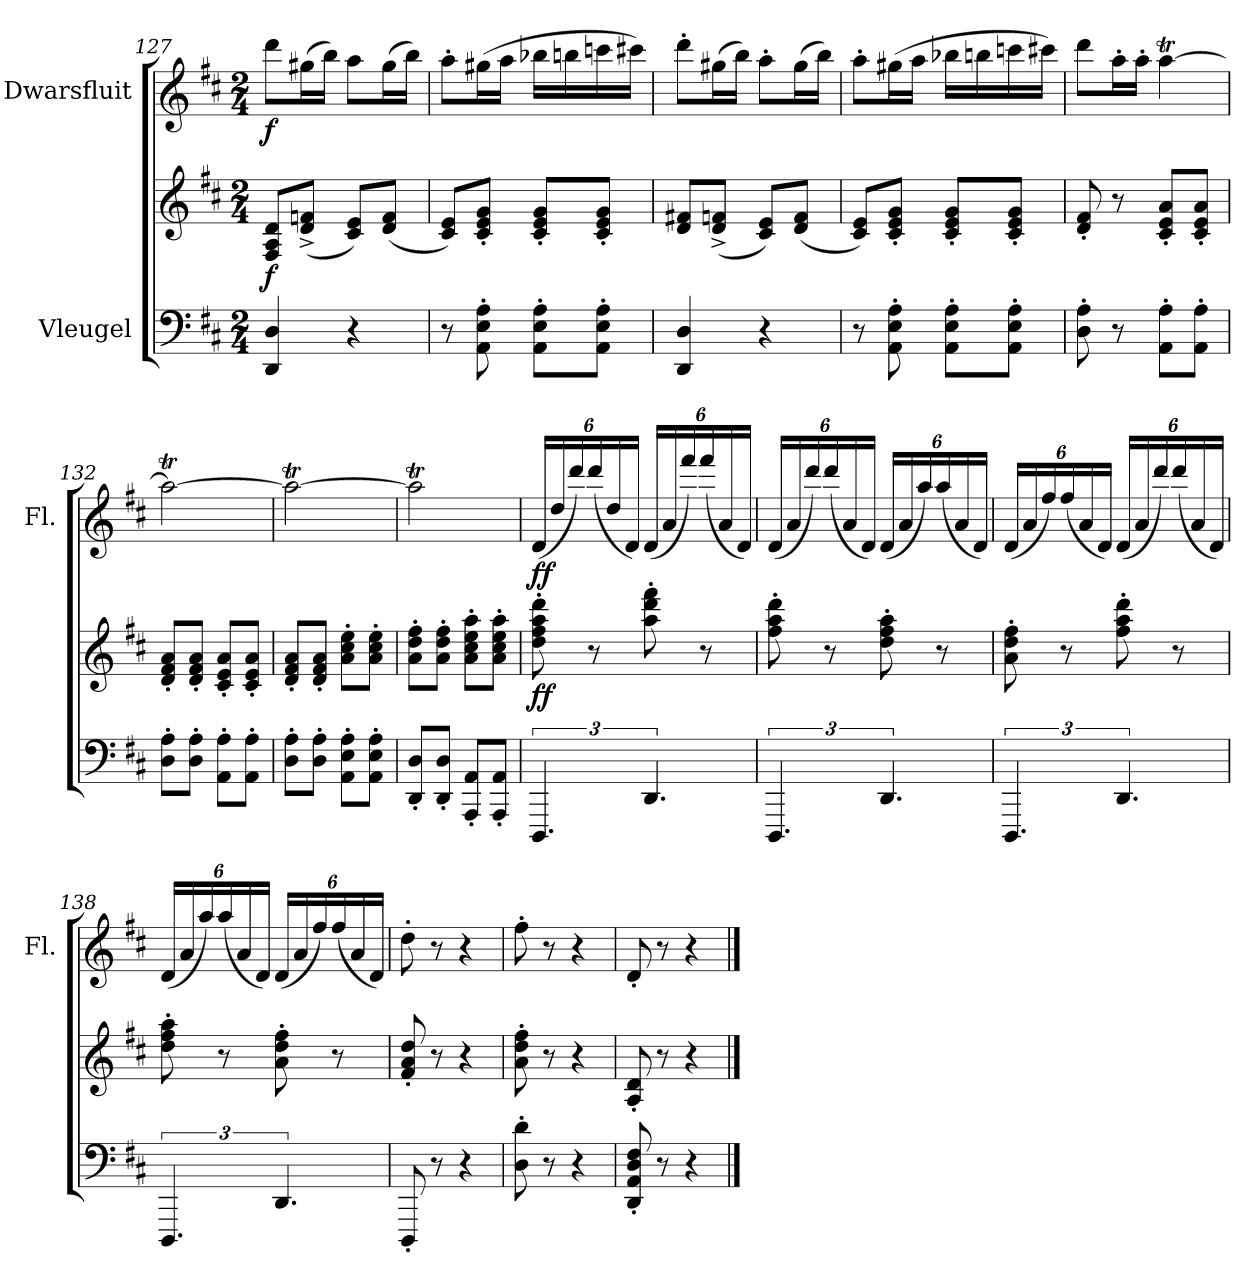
**kern	**kern	**dynam	**kern	**dynam
*part2	*part2	*part2	*part1	*part1
*staff3	*staff2	*staff2/3	*staff1	*staff1
*I"Vleugel	*	*	*I"Dwarsfluit	*
*	*	*	*I'Fl.	*
!!LO:PB:g=z
*clefF4	*clefG2	*	*clefG2	*
*k[f#c#]	*k[f#c#]	*	*k[f#c#]	*
*M2/4	*M2/4	*	*M2/4	*
=127	=127	=127	=127	=127
!	!	!LO:DY:a=2	!	!LO:DY:b
4DD/ 4D/	8F#/ 8A/ 8d/L	f	8ddd\L	f
.	(8d/^ 8fn/^J	.	(16gg#X\L	.
.	.	.	16bb\JJ)	.
4r	8c#/ 8e/L)	.	8aa\L	.
.	(8d/ 8f/J	.	(16gg#\L	.
.	.	.	16bb\JJ)	.
=128	=128	=128	=128	=128
8r	8c#/ 8e/L)	.	8aa'\L	.
8AA\' 8E\' 8A\'	8c#/' 8e/' 8g/'J	.	(16gg#X\L	.
.	.	.	16aa\JJ	.
8AA\' 8E\' 8A\'L	8c#/' 8e/' 8g/'L	.	16bb-X\LL	.
.	.	.	16bbn\	.
8AA\' 8E\' 8A\'J	8c#/' 8e/' 8g/'J	.	16cccn\	.
.	.	.	16ccc#X\JJ)	.
=129	=129	=129	=129	=129
4DD/ 4D/	8d/ 8f#X/L	.	8ddd'\L	.
.	(8d/^ 8fn/^J	.	(16gg#X\L	.
.	.	.	16bb\JJ)	.
4r	8c#/ 8e/L)	.	8aa'\L	.
.	(8d/ 8f/J	.	(16gg#\L	.
.	.	.	16bb\JJ)	.
=130	=130	=130	=130	=130
8r	8c#/ 8e/L)	.	8aa'\L	.
8AA\' 8E\' 8A\'	8c#/' 8e/' 8g/'J	.	(16gg#X\L	.
.	.	.	16aa\JJ	.
8AA\' 8E\' 8A\'L	8c#/' 8e/' 8g/'L	.	16bb-X\LL	.
.	.	.	16bbn\	.
8AA\' 8E\' 8A\'J	8c#/' 8e/' 8g/'J	.	16cccn\	.
.	.	.	16ccc#X\JJ)	.
!!LO:LB:g=z
=131	=131	=131	=131	=131
8D\' 8A\'	8d/' 8f#/'	.	8ddd\L	.
8r	8r	.	16aa'\L	.
.	.	.	16aa'\JJ	.
8AA\' 8A\'L	8c#/' 8e/' 8a/'L	.	[4aaT\	.
8AA\' 8A\'J	8c#/' 8e/' 8a/'J	.	.	.
=132	=132	=132	=132	=132
8D\' 8A\'L	8d/' 8f#/' 8a/'L	.	2aaT\_	.
8D\' 8A\'J	8d/' 8f#/' 8a/'J	.	.	.
8AA\' 8A\'L	8c#/' 8e/' 8a/'L	.	.	.
8AA\' 8A\'J	8c#/' 8e/' 8a/'J	.	.	.
=133	=133	=133	=133	=133
8D\' 8A\'L	8d/' 8f#/' 8a/'L	.	2aaT\_	.
8D\' 8A\'J	8d/' 8f#/' 8a/'J	.	.	.
8AA\' 8E\' 8A\'L	8a\' 8cc#\' 8ee\'L	.	.	.
8AA\' 8E\' 8A\'J	8a\' 8cc#\' 8ee\'J	.	.	.
=134	=134	=134	=134	=134
8DD/' 8D/'L	8a\' 8dd\' 8ff#\'L	.	2aaT\]	.
8DD/' 8D/'J	8a\' 8dd\' 8ff#\'J	.	.	.
8AAA/' 8AA/'L	8a\' 8cc#\' 8ee\' 8aa\'L	.	.	.
8AAA/' 8AA/'J	8a\' 8cc#\' 8ee\' 8aa\'J	.	.	.
=135	=135	=135	=135	=135
*	*	*	*Xbrackettup	*
!	!	!LO:DY:b	!	!LO:DY:b
6.DDD/	8dd\' 8ff#\' 8aa\' 8ddd\'	ff	(24d/LL	ff
.	.	.	24dd/	.
.	.	.	24ddd/)	.
.	8r	.	(24ddd/	.
.	.	.	24dd/	.
.	.	.	24d/JJ)	.
6.DD/	8aa\' 8ddd\' 8fff#\'	.	(24d/LL	.
.	.	.	24a/	.
.	.	.	24fff#/)	.
.	8r	.	(24fff#/	.
.	.	.	24a/	.
.	.	.	24d/JJ)	.
=136	=136	=136	=136	=136
6.DDD/	8ff#\' 8aa\' 8ddd\'	.	(24d/LL	.
.	.	.	24a/	.
.	.	.	24ddd/)	.
.	8r	.	(24ddd/	.
.	.	.	24a/	.
.	.	.	24d/JJ)	.
6.DD/	8dd\' 8ff#\' 8aa\'	.	(24d/LL	.
.	.	.	24a/	.
.	.	.	24aa/)	.
.	8r	.	(24aa/	.
.	.	.	24a/	.
.	.	.	24d/JJ)	.
!!LO:LB:g=z
=137	=137	=137	=137	=137
6.DDD/	8a\' 8dd\' 8ff#\'	.	(24d/LL	.
.	.	.	24a/	.
.	.	.	24ff#/)	.
.	8r	.	(24ff#/	.
.	.	.	24a/	.
.	.	.	24d/JJ)	.
6.DD/	8ff#\' 8aa\' 8ddd\'	.	(24d/LL	.
.	.	.	24a/	.
.	.	.	24ddd/)	.
.	8r	.	(24ddd/	.
.	.	.	24a/	.
.	.	.	24d/JJ)	.
=138	=138	=138	=138	=138
6.DDD/	8dd\' 8ff#\' 8aa\'	.	(24d/LL	.
.	.	.	24a/	.
.	.	.	24aa/)	.
.	8r	.	(24aa/	.
.	.	.	24a/	.
.	.	.	24d/JJ)	.
6.DD/	8a\' 8dd\' 8ff#\'	.	(24d/LL	.
.	.	.	24a/	.
.	.	.	24ff#/)	.
.	8r	.	(24ff#/	.
.	.	.	24a/	.
.	.	.	24d/JJ)	.
=139	=139	=139	=139	=139
8DDD'/	8f#/' 8a/' 8dd/'	.	8dd'\	.
8r	8r	.	8r	.
4r	4r	.	4r	.
=140	=140	=140	=140	=140
8D\' 8d\'	8a\' 8dd\' 8ff#\'	.	8ff#'\	.
8r	8r	.	8r	.
4r	4r	.	4r	.
=141	=141	=141	=141	=141
8DD/' 8AA/' 8D/' 8F#/'	8A/' 8d/'	.	8d'/	.
8r	8r	.	8r	.
4r	4r	.	4r	.
==	==	==	==	==
*-	*-	*-	*-	*-
